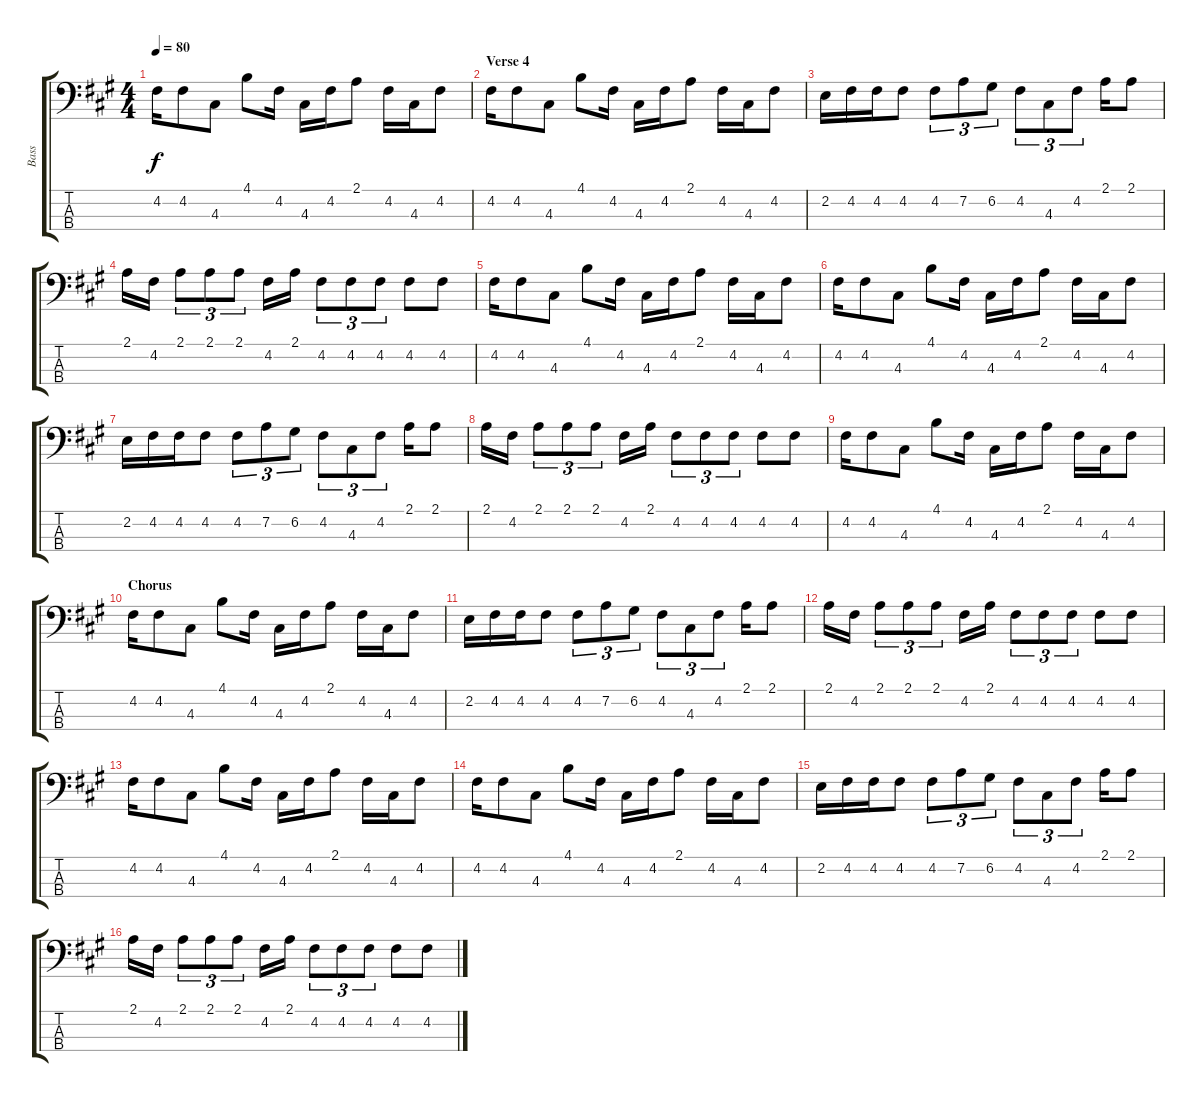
\track ("Bass" "Bass") {instrument electricbassfinger}
\staff {score tabs}
\tuning (G2 D2 A1 E1) {hide}
\ts (4 4)
\tempo 80
\clef f4
\ks a
4.2.16{dy f} 4.2.8 4.3.8 4.1.8 4.2.16 4.3.16 4.2.16 2.1.8 4.2.16 4.3.16 4.2.8 |
\section ("" "Verse 4")
4.2.16 4.2.8 4.3.8 4.1.8 4.2.16 4.3.16 4.2.16 2.1.8 4.2.16 4.3.16 4.2.8 |
2.2.16 4.2.16 4.2.16 4.2.8 4.2.8{tu (3 2)} 7.2.8{tu (3 2)} 6.2.8{tu (3 2)} 4.2.8{tu (3 2)} 4.3.8{tu (3 2)} 4.2.8{tu (3 2)} 2.1.16 2.1.8 |
2.1.16 4.2.16 2.1.8{tu (3 2)} 2.1.8{tu (3 2)} 2.1.8{tu (3 2)} 4.2.16 2.1.16 4.2.8{tu (3 2)} 4.2.8{tu (3 2)} 4.2.8{tu (3 2)} 4.2.8 4.2.8 |
4.2.16 4.2.8 4.3.8 4.1.8 4.2.16 4.3.16 4.2.16 2.1.8 4.2.16 4.3.16 4.2.8 |
4.2.16 4.2.8 4.3.8 4.1.8 4.2.16 4.3.16 4.2.16 2.1.8 4.2.16 4.3.16 4.2.8 |
2.2.16 4.2.16 4.2.16 4.2.8 4.2.8{tu (3 2)} 7.2.8{tu (3 2)} 6.2.8{tu (3 2)} 4.2.8{tu (3 2)} 4.3.8{tu (3 2)} 4.2.8{tu (3 2)} 2.1.16 2.1.8 |
2.1.16 4.2.16 2.1.8{tu (3 2)} 2.1.8{tu (3 2)} 2.1.8{tu (3 2)} 4.2.16 2.1.16 4.2.8{tu (3 2)} 4.2.8{tu (3 2)} 4.2.8{tu (3 2)} 4.2.8 4.2.8 |
4.2.16 4.2.8 4.3.8 4.1.8 4.2.16 4.3.16 4.2.16 2.1.8 4.2.16 4.3.16 4.2.8 |
\section ("" "Chorus")
4.2.16 4.2.8 4.3.8 4.1.8 4.2.16 4.3.16 4.2.16 2.1.8 4.2.16 4.3.16 4.2.8 |
2.2.16 4.2.16 4.2.16 4.2.8 4.2.8{tu (3 2)} 7.2.8{tu (3 2)} 6.2.8{tu (3 2)} 4.2.8{tu (3 2)} 4.3.8{tu (3 2)} 4.2.8{tu (3 2)} 2.1.16 2.1.8 |
2.1.16 4.2.16 2.1.8{tu (3 2)} 2.1.8{tu (3 2)} 2.1.8{tu (3 2)} 4.2.16 2.1.16 4.2.8{tu (3 2)} 4.2.8{tu (3 2)} 4.2.8{tu (3 2)} 4.2.8 4.2.8 |
4.2.16 4.2.8 4.3.8 4.1.8 4.2.16 4.3.16 4.2.16 2.1.8 4.2.16 4.3.16 4.2.8 |
4.2.16 4.2.8 4.3.8 4.1.8 4.2.16 4.3.16 4.2.16 2.1.8 4.2.16 4.3.16 4.2.8 |
2.2.16 4.2.16 4.2.16 4.2.8 4.2.8{tu (3 2)} 7.2.8{tu (3 2)} 6.2.8{tu (3 2)} 4.2.8{tu (3 2)} 4.3.8{tu (3 2)} 4.2.8{tu (3 2)} 2.1.16 2.1.8 |
2.1.16 4.2.16 2.1.8{tu (3 2)} 2.1.8{tu (3 2)} 2.1.8{tu (3 2)} 4.2.16 2.1.16 4.2.8{tu (3 2)} 4.2.8{tu (3 2)} 4.2.8{tu (3 2)} 4.2.8 4.2.8
